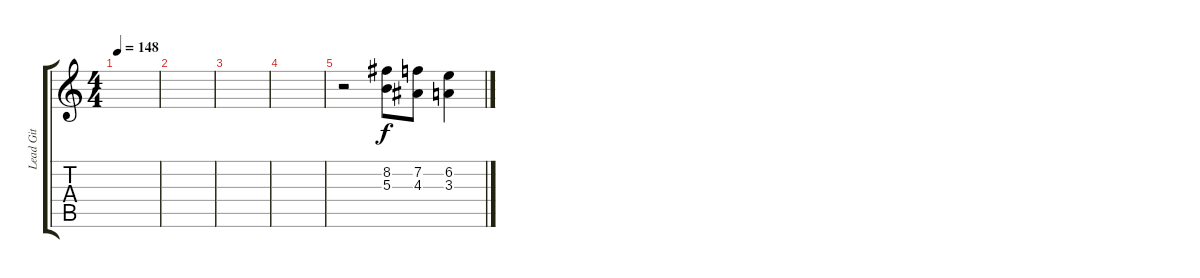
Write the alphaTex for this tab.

\track ("Lead Git" "Lead Git") {instrument distortionguitar}
\staff {score tabs}
\tuning (Eb4 Bb3 Gb3 Db3 Ab2 Eb2) {hide}
\ts (4 4)
\tempo 148
\clef g2
\ks c
|
|
|
|
r.2 (8.2 5.3).8 (7.2 4.3).8 (6.2 3.3).4
